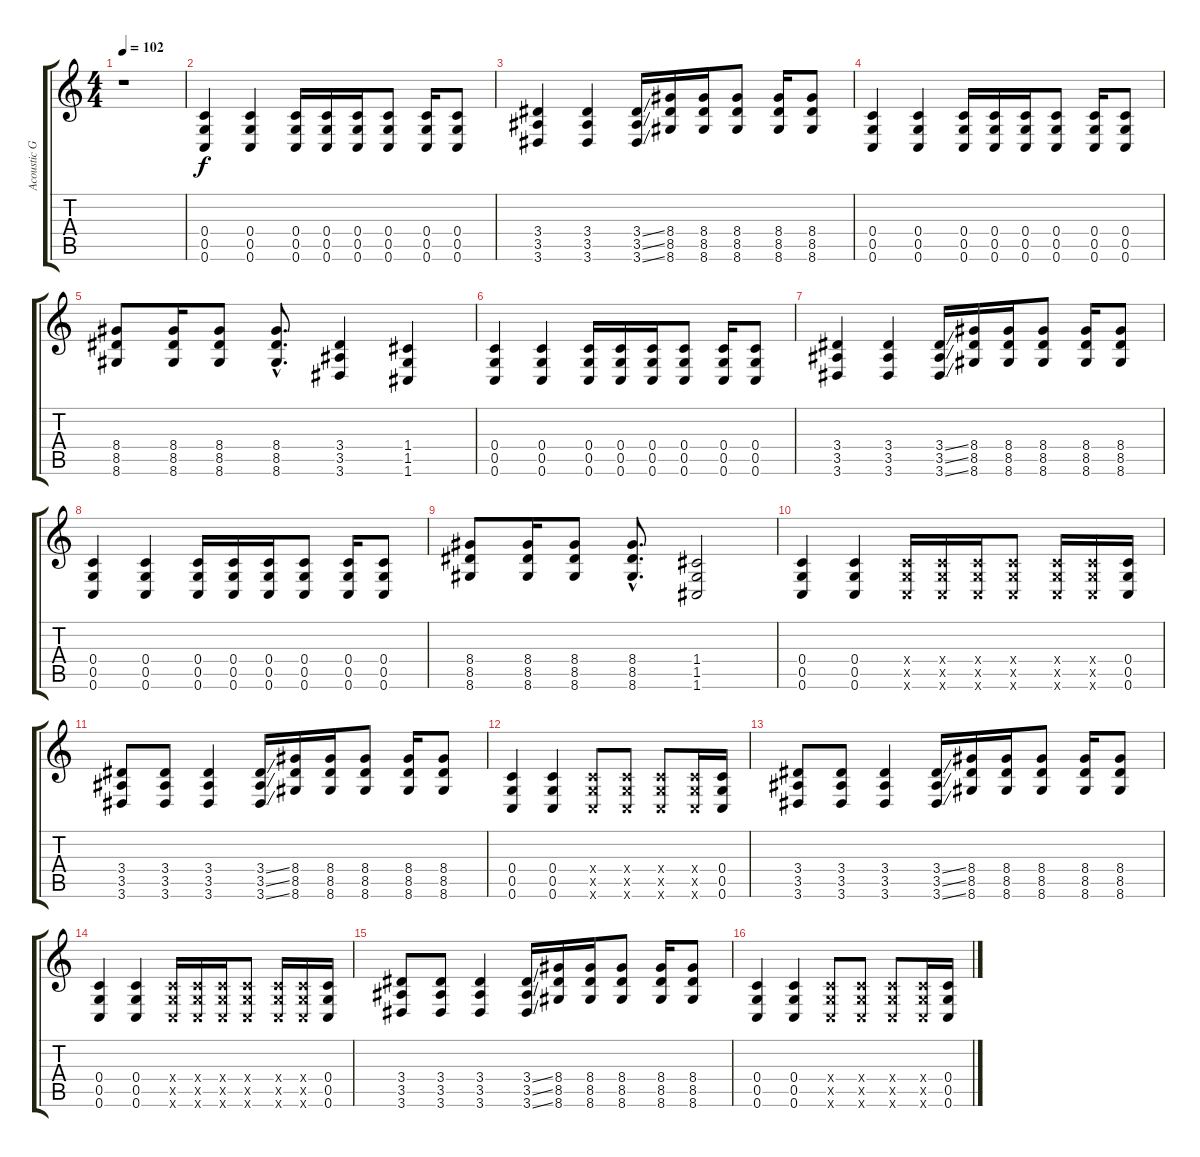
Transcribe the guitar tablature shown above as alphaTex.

\track ("Acoustic Guitar" "Acoustic G") {instrument acousticguitarsteel}
\staff {score tabs}
\tuning (D4 A3 F3 C3 G2 C2) {hide}
\ts (4 4)
\tempo 102
\clef g2
\ks c
r.1{dy f instrument acousticguitarsteel} |
(0.4 0.5 0.6).4 (0.4 0.5 0.6).4 (0.4 0.5 0.6).16 (0.4 0.5 0.6).16 (0.4 0.5 0.6).16 (0.4 0.5 0.6).8 (0.4 0.5 0.6).16 (0.4 0.5 0.6).8 |
(3.4 3.5 3.6).4 (3.4 3.5 3.6).4 (3.4{ss} 3.5{ss} 3.6{ss}).16 (8.4 8.5 8.6).16 (8.4 8.5 8.6).16 (8.4 8.5 8.6).8 (8.4 8.5 8.6).16 (8.4 8.5 8.6).8 |
(0.4 0.5 0.6).4 (0.4 0.5 0.6).4 (0.4 0.5 0.6).16 (0.4 0.5 0.6).16 (0.4 0.5 0.6).16 (0.4 0.5 0.6).8 (0.4 0.5 0.6).16 (0.4 0.5 0.6).8 |
(8.4 8.5 8.6).8 (8.4 8.5 8.6).16 (8.4 8.5 8.6).8 (8.4{hac} 8.5{hac} 8.6{hac}).8{d} (3.4 3.5 3.6).4 (1.4 1.5 1.6).4 |
(0.4 0.5 0.6).4 (0.4 0.5 0.6).4 (0.4 0.5 0.6).16 (0.4 0.5 0.6).16 (0.4 0.5 0.6).16 (0.4 0.5 0.6).8 (0.4 0.5 0.6).16 (0.4 0.5 0.6).8 |
(3.4 3.5 3.6).4 (3.4 3.5 3.6).4 (3.4{ss} 3.5{ss} 3.6{ss}).16 (8.4 8.5 8.6).16 (8.4 8.5 8.6).16 (8.4 8.5 8.6).8 (8.4 8.5 8.6).16 (8.4 8.5 8.6).8 |
(0.4 0.5 0.6).4 (0.4 0.5 0.6).4 (0.4 0.5 0.6).16 (0.4 0.5 0.6).16 (0.4 0.5 0.6).16 (0.4 0.5 0.6).8 (0.4 0.5 0.6).16 (0.4 0.5 0.6).8 |
(8.4 8.5 8.6).8 (8.4 8.5 8.6).16 (8.4 8.5 8.6).8 (8.4{hac} 8.5{hac} 8.6{hac}).8{d} (1.4 1.5 1.6).2 |
(0.4 0.5 0.6).4 (0.4 0.5 0.6).4 (0.4{x} 0.5{x} 0.6{x}).16 (0.4{x} 0.5{x} 0.6{x}).16 (0.4{x} 0.5{x} 0.6{x}).16 (0.4{x} 0.5{x} 0.6{x}).8 (0.4{x} 0.5{x} 0.6{x}).16 (0.4{x} 0.5{x} 0.6{x}).16 (0.4 0.5 0.6).16 |
(3.4 3.5 3.6).8 (3.4 3.5 3.6).8 (3.4 3.5 3.6).4 (3.4{ss} 3.5{ss} 3.6{ss}).16 (8.4 8.5 8.6).16 (8.4 8.5 8.6).16 (8.4 8.5 8.6).8 (8.4 8.5 8.6).16 (8.4 8.5 8.6).8 |
(0.4 0.5 0.6).4 (0.4 0.5 0.6).4 (0.4{x} 0.5{x} 0.6{x}).8 (0.4{x} 0.5{x} 0.6{x}).8 (0.4{x} 0.5{x} 0.6{x}).8 (0.4{x} 0.5{x} 0.6{x}).16 (0.4 0.5 0.6).16 |
(3.4 3.5 3.6).8 (3.4 3.5 3.6).8 (3.4 3.5 3.6).4 (3.4{ss} 3.5{ss} 3.6{ss}).16 (8.4 8.5 8.6).16 (8.4 8.5 8.6).16 (8.4 8.5 8.6).8 (8.4 8.5 8.6).16 (8.4 8.5 8.6).8 |
(0.4 0.5 0.6).4 (0.4 0.5 0.6).4 (0.4{x} 0.5{x} 0.6{x}).16 (0.4{x} 0.5{x} 0.6{x}).16 (0.4{x} 0.5{x} 0.6{x}).16 (0.4{x} 0.5{x} 0.6{x}).8 (0.4{x} 0.5{x} 0.6{x}).16 (0.4{x} 0.5{x} 0.6{x}).16 (0.4 0.5 0.6).16 |
(3.4 3.5 3.6).8 (3.4 3.5 3.6).8 (3.4 3.5 3.6).4 (3.4{ss} 3.5{ss} 3.6{ss}).16 (8.4 8.5 8.6).16 (8.4 8.5 8.6).16 (8.4 8.5 8.6).8 (8.4 8.5 8.6).16 (8.4 8.5 8.6).8 |
(0.4 0.5 0.6).4 (0.4 0.5 0.6).4 (0.4{x} 0.5{x} 0.6{x}).8 (0.4{x} 0.5{x} 0.6{x}).8 (0.4{x} 0.5{x} 0.6{x}).8 (0.4{x} 0.5{x} 0.6{x}).16 (0.4 0.5 0.6).16
